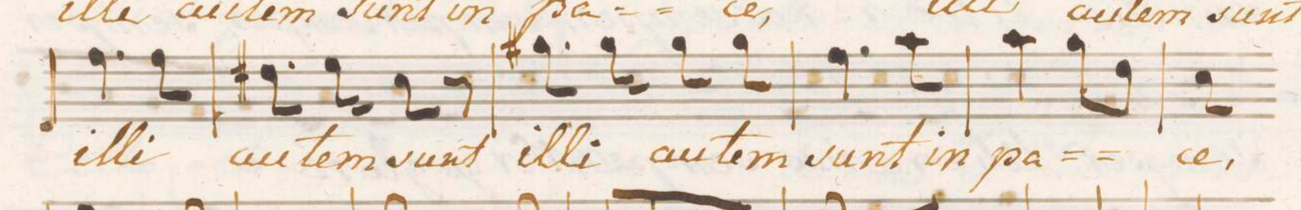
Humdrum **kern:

**kern	**text	**dynam
*I"Tenore.	*	*
*clefC4	*	*
*k[f#]	*	*
*M2/4	*	*
4.e\	il-	.
8e\	-li	.
=44	=44	=44
8.c#X\	au-	.
16d\	-tem	.
8B\	sunt	.
8r	.	.
=45	=45	=45
8.f#X\	il-	.
16f#\	-li	.
8f#\	au-	.
8f#\	-tem	.
=46	=46	=46
4.e\	sunt	.
8g\	in	.
=47	=47	=47
4g\	pa-	.
8f#\L	.	.
8c\J	.	.
=48	=48	=48
8B\	-ce,	.
*-	*-	*-
